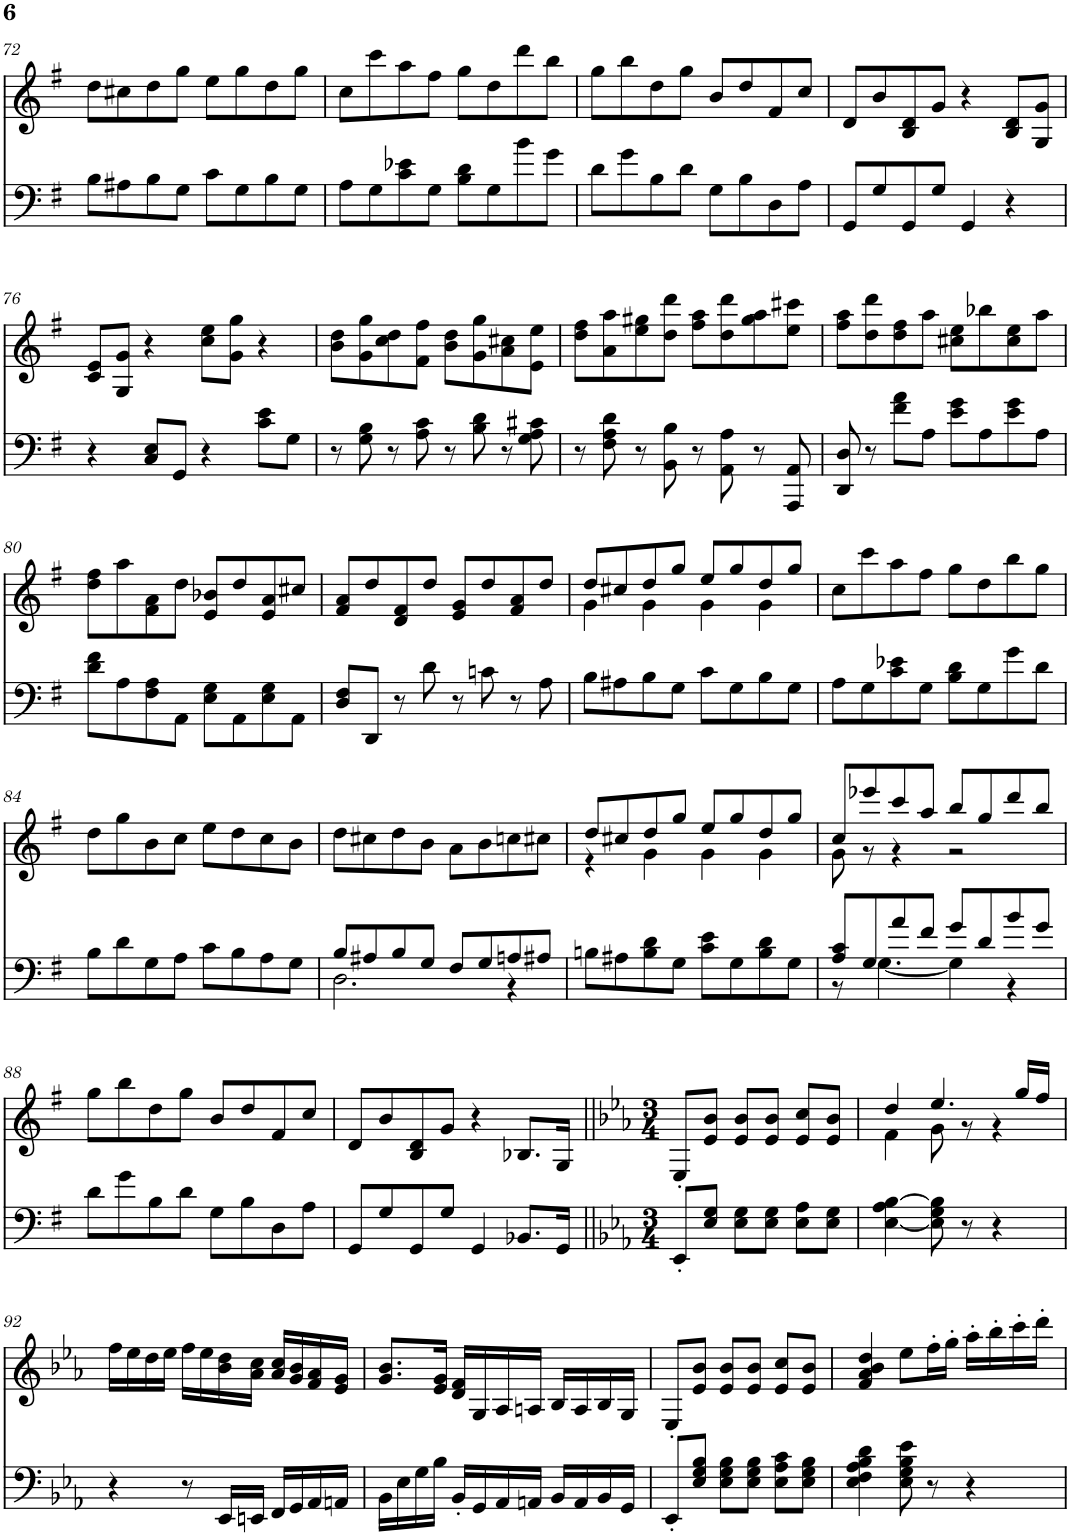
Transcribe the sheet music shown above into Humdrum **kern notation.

**kern	**kern
*part2	*part1
*staff2	*staff1
*I"Piano	*I"Piano
*I'Pno	*I'Pno
!!LO:PB:g=z
*clefF4	*clefG2
*k[f#]	*k[f#]
*M4/4	*M4/4
=72	=72
8B\L	8dd\L
8A#X\	8cc#X\
8B\	8dd\
8G\J	8gg\J
8c\L	8ee\L
8G\	8gg\
8B\	8dd\
8G\J	8gg\J
=73	=73
8A\L	8cc\L
8G\	8ccc\
8c\ 8e-X\	8aa\
8G\J	8ff#\J
8B\ 8d\L	8gg\L
8G\	8dd\
8b\	8ddd\
8g\J	8bb\J
=74	=74
8d\L	8gg\L
8g\	8bb\
8B\	8dd\
8d\J	8gg\J
8G\L	8b/L
8B\	8dd/
8D\	8f#/
8A\J	8cc/J
=75	=75
8GG/L	8d/L
8G/	8b/
8GG/	8B/ 8d/
8G/J	8g/J
4GG/	4r
4r	8B/ 8d/L
.	8G/ 8g/J
!!LO:LB:g=z
=76	=76
4r	8c/ 8e/L
.	8G/ 8g/J
8C/ 8E/L	4r
8GG/J	.
4r	8cc\ 8ee\L
.	8g\ 8gg\J
8c\ 8e\L	4r
8G\J	.
=77	=77
8r	8b\ 8dd\L
8G\ 8B\	8g\ 8gg\
8r	8cc\ 8dd\
8A\ 8c\	8f#\ 8ff#\J
8r	8b\ 8dd\L
8B\ 8d\	8g\ 8gg\
8r	8a\ 8cc#X\
8G\ 8A\ 8c#X\	8e\ 8ee\J
=78	=78
8r	8dd\ 8ff#\L
8F#\ 8A\ 8d\	8a\ 8aa\
8r	8ee\ 8gg#X\
8BB\ 8B\	8dd\ 8ddd\J
8r	8ff#\ 8aa\L
8AA\ 8A\	8dd\ 8ddd\
8r	8gg#\ 8aa\
8AAA/ 8AA/	8ee\ 8ccc#X\J
=79	=79
8DD/ 8D/	8ff#\ 8aa\L
8r	8dd\ 8ddd\
8f#\ 8a\L	8dd\ 8ff#\
8A\J	8aa\J
8e\ 8g\L	8cc#X\ 8ee\L
8A\	8bb-X\
8e\ 8g\	8cc#\ 8ee\
8A\J	8aa\J
!!LO:LB:g=z
=80	=80
8d\ 8f#\L	8dd\ 8ff#\L
8A\	8aa\
8F#\ 8A\	8f#\ 8a\
8AA\J	8dd\J
8E\ 8G\L	8e/ 8b-X/L
8AA\	8dd/
8E\ 8G\	8e/ 8a/
8AA\J	8cc#X/J
=81	=81
8D/ 8F#/L	8f#/ 8a/L
8DD/J	8dd/
8r	8d/ 8f#/
8d\	8dd/J
8r	8e/ 8g/L
8cn\	8dd/
8r	8f#/ 8a/
8A\	8dd/J
=82	=82
*	*^
8B\L	8dd/L	4g\
8A#X\	8cc#X/	.
8B\	8dd/	4g\
8G\J	8gg/J	.
8c\L	8ee/L	4g\
8G\	8gg/	.
8B\	8dd/	4g\
8G\J	8gg/J	.
*	*v	*v
=83	=83
8A\L	8cc\L
8G\	8ccc\
8c\ 8e-X\	8aa\
8G\J	8ff#\J
8B\ 8d\L	8gg\L
8G\	8dd\
8g\	8bb\
8d\J	8gg\J
!!LO:LB:g=z
=84	=84
8B\L	8dd\L
8d\	8gg\
8G\	8b\
8A\J	8cc\J
8c\L	8ee\L
8B\	8dd\
8A\	8cc\
8G\J	8b\J
=85	=85
*^	*
8B/L	2.D\	8dd\L
8A#X/	.	8cc#X\
8B/	.	8dd\
8G/J	.	8b\J
8F#/L	.	8a\L
8G/	.	8b\
8An/	4r	8ccn\
8A#X/J	.	8cc#X\J
*v	*v	*
=86	=86
*	*^
8Bn\L	8dd/L	4r
8A#X\	8cc#X/	.
8B\ 8d\	8dd/	4g\
8G\J	8gg/J	.
8c\ 8e\L	8ee/L	4g\
8G\	8gg/	.
8B\ 8d\	8dd/	4g\
8G\J	8gg/J	.
=87	=87	=87
*^	*	*
8A/ 8c/L	8r	8cc/L	8g\
8G/	[4.G\	8eee-X/	8r
8a/	.	8ccc/	4r
8f#/J	.	8aa/J	.
8g/L	4G\]	8bb/L	2r
8d/	.	8gg/	.
8b/	4r	8ddd/	.
8g/J	.	8bb/J	.
*v	*v	*	*
*	*v	*v
!!LO:LB:g=z
=88	=88
8d\L	8gg\L
8g\	8bb\
8B\	8dd\
8d\J	8gg\J
8G\L	8b/L
8B\	8dd/
8D\	8f#/
8A\J	8cc/J
=89	=89
8GG/L	8d/L
8G/	8b/
8GG/	8B/ 8d/
8G/J	8g/J
4GG/	4r
8.BB-X/L	8.B-X/L
16GG/Jk	16G/Jk
=90||	=90||
*k[b-e-a-]	*k[b-e-a-]
*M3/4	*M3/4
8EE-'/L	8E-'/L
8E-/ 8G/J	8e-/ 8b-/J
8E-\ 8G\L	8e-/ 8b-/L
8E-\ 8G\J	8e-/ 8b-/J
8E-\ 8A-\L	8e-/ 8cc/L
8E-\ 8G\J	8e-/ 8b-/J
=91	=91
*	*^
[4E-\ 4A-\ [4B-\	4dd/	4f\
8E-\] 8G\ 8B-\]	4.ee-/	8g\
8r	.	8r
4r	.	4r
.	16gg/LL	.
.	16ff/JJ	.
*	*v	*v
!!LO:LB:g=z
=92	=92
4r	16ff\LL
.	16ee-\
.	16dd\
.	16ee-\JJ
8r	16ff\LL
.	16ee-\
16EE-/LL	16b-\ 16dd\
16EEn/JJ	16a-\ 16cc\JJ
16FF/LL	16a-/ 16cc/LL
16GG/	16g/ 16b-/
16AA-/	16f/ 16a-/
16AAn/JJ	16e-/ 16g/JJ
=93	=93
16BB-\LL	8.g/ 8.b-/L
16E-\	.
16G\	.
16B-\JJ	16e-/ 16g/Jk
16BB-'/LL	16d/ 16f/LL
16GG/	16G/
16AA-/	16A-/
16AAn/JJ	16An/JJ
16BB-/LL	16B-/LL
16AA/	16A/
16BB-/	16B-/
16GG/JJ	16G/JJ
=94	=94
8EE-'/L	8E-'/L
8E-/ 8G/ 8B-/J	8e-/ 8b-/J
8E-\ 8G\ 8B-\L	8e-/ 8b-/L
8E-\ 8G\ 8B-\J	8e-/ 8b-/J
8E-\ 8A-\ 8c\L	8e-/ 8cc/L
8E-\ 8G\ 8B-\J	8e-/ 8b-/J
=95	=95
4E-\ 4F\ 4A-\ 4B-\ 4d\	4f/ 4a-/ 4b-/ 4dd/
8E-\ 8G\ 8B-\ 8e-\	8ee-\L
8r	16ff'\L
.	16gg'\JJ
4r	16aa-'\LL
.	16bb-'\
.	16ccc'\
.	16ddd'\JJ
=	=
*-	*-
